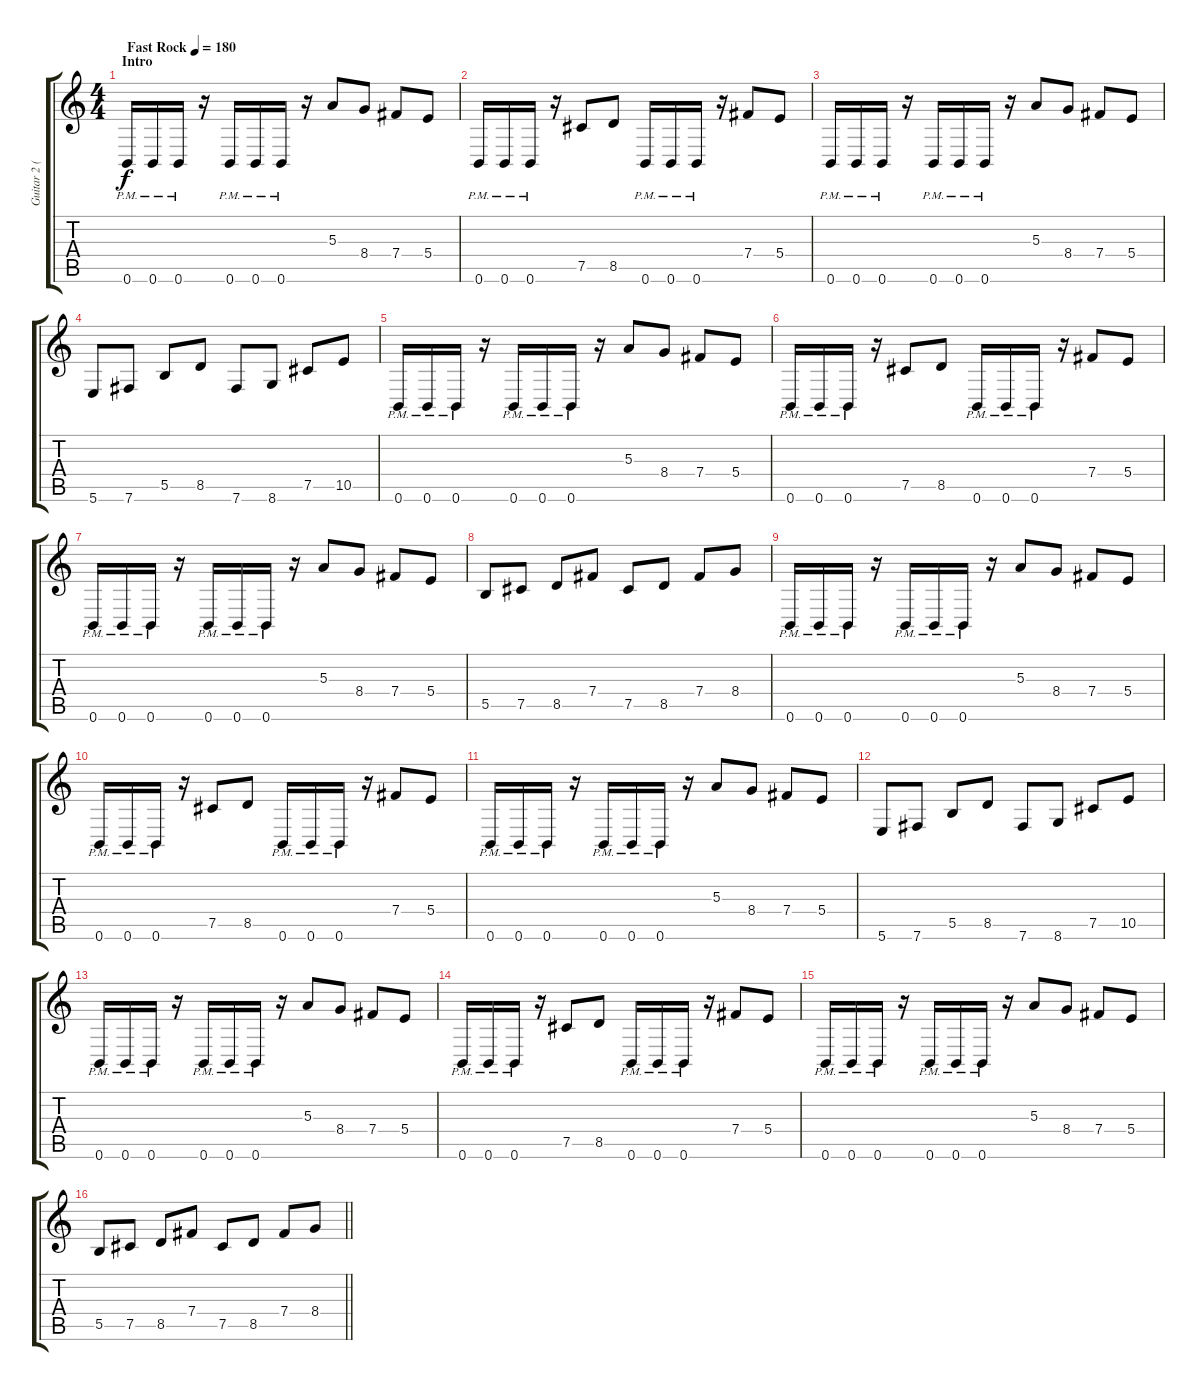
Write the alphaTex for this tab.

\track ("Guitar 2 (Left)" "Guitar 2 (") {instrument overdrivenguitar}
\staff {score tabs}
\tuning (Db4 Ab3 E3 B2 Gb2 B1) {hide}
\ts (4 4)
\section ("" "Intro")
\tempo (180 "Fast Rock")
\clef g2
\ks c
0.6{pm}.16{dy f instrument overdrivenguitar} 0.6{pm}.16 0.6{pm}.16 r.16 0.6{pm}.16 0.6{pm}.16 0.6{pm}.16 r.16 5.3.8 8.4.8 7.4.8 5.4.8 |
0.6{pm}.16 0.6{pm}.16 0.6{pm}.16 r.16 7.5.8 8.5.8 0.6{pm}.16 0.6{pm}.16 0.6{pm}.16 r.16 7.4.8 5.4.8 |
0.6{pm}.16 0.6{pm}.16 0.6{pm}.16 r.16 0.6{pm}.16 0.6{pm}.16 0.6{pm}.16 r.16 5.3.8 8.4.8 7.4.8 5.4.8 |
5.6.8 7.6.8 5.5.8 8.5.8 7.6.8 8.6.8 7.5.8 10.5.8 |
0.6{pm}.16 0.6{pm}.16 0.6{pm}.16 r.16 0.6{pm}.16 0.6{pm}.16 0.6{pm}.16 r.16 5.3.8 8.4.8 7.4.8 5.4.8 |
0.6{pm}.16 0.6{pm}.16 0.6{pm}.16 r.16 7.5.8 8.5.8 0.6{pm}.16 0.6{pm}.16 0.6{pm}.16 r.16 7.4.8 5.4.8 |
0.6{pm}.16 0.6{pm}.16 0.6{pm}.16 r.16 0.6{pm}.16 0.6{pm}.16 0.6{pm}.16 r.16 5.3.8 8.4.8 7.4.8 5.4.8 |
5.5.8 7.5.8 8.5.8 7.4.8 7.5.8 8.5.8 7.4.8 8.4.8 |
0.6{pm}.16 0.6{pm}.16 0.6{pm}.16 r.16 0.6{pm}.16 0.6{pm}.16 0.6{pm}.16 r.16 5.3.8 8.4.8 7.4.8 5.4.8 |
0.6{pm}.16 0.6{pm}.16 0.6{pm}.16 r.16 7.5.8 8.5.8 0.6{pm}.16 0.6{pm}.16 0.6{pm}.16 r.16 7.4.8 5.4.8 |
0.6{pm}.16 0.6{pm}.16 0.6{pm}.16 r.16 0.6{pm}.16 0.6{pm}.16 0.6{pm}.16 r.16 5.3.8 8.4.8 7.4.8 5.4.8 |
5.6.8 7.6.8 5.5.8 8.5.8 7.6.8 8.6.8 7.5.8 10.5.8 |
0.6{pm}.16 0.6{pm}.16 0.6{pm}.16 r.16 0.6{pm}.16 0.6{pm}.16 0.6{pm}.16 r.16 5.3.8 8.4.8 7.4.8 5.4.8 |
0.6{pm}.16 0.6{pm}.16 0.6{pm}.16 r.16 7.5.8 8.5.8 0.6{pm}.16 0.6{pm}.16 0.6{pm}.16 r.16 7.4.8 5.4.8 |
0.6{pm}.16 0.6{pm}.16 0.6{pm}.16 r.16 0.6{pm}.16 0.6{pm}.16 0.6{pm}.16 r.16 5.3.8 8.4.8 7.4.8 5.4.8 |
\barLineRight lightlight
5.5.8 7.5.8 8.5.8 7.4.8 7.5.8 8.5.8 7.4.8 8.4.8
